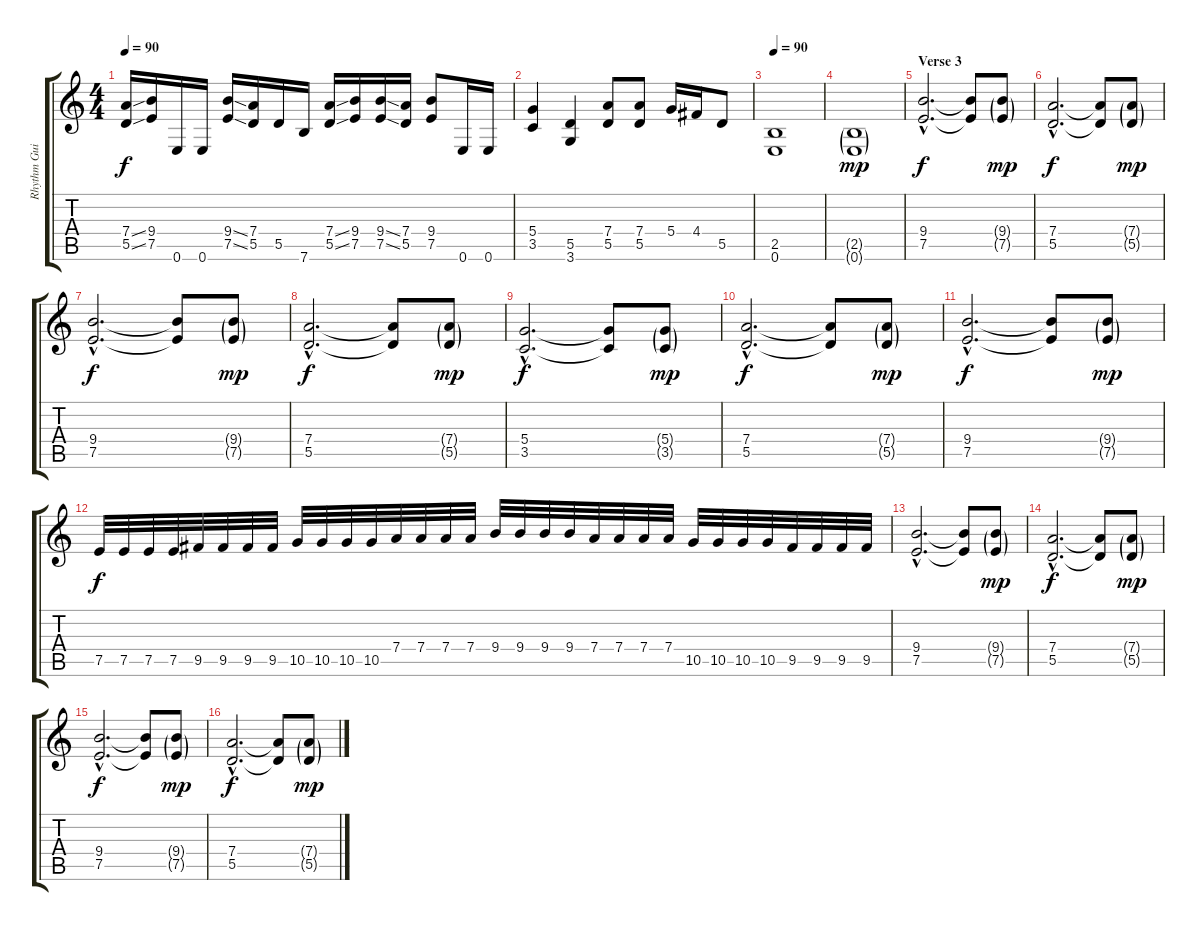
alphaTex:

\track ("Rhythm Guitar" "Rhythm Gui") {instrument distortionguitar}
\staff {score tabs}
\tuning (E4 B3 G3 D3 A2 E2) {hide}
\ts (4 4)
\tempo 90
\clef g2
\ks c
(7.4{ss} 5.5{ss}).16{dy f} (9.4 7.5).16 0.6.16 0.6.16 (9.4{ss} 7.5{ss}).16 (7.4 5.5).16 5.5.16 7.6.16 (7.4{ss} 5.5{ss}).16 (9.4 7.5).16 (9.4{ss} 7.5{ss}).16 (7.4 5.5).16 (9.4 7.5).8 0.6.16 0.6.16 |
(5.4 3.5).4 (5.5 3.6).4 (7.4 5.5).8 (7.4 5.5).8 5.4.16 4.4.16 5.5.8 |
\tempo 90
(2.5 0.6).1 |
(2.5{g} 0.6{g}).1{dy mp} |
\section ("" "Verse 3")
(9.4{hac} 7.5{hac}).2{d dy f} (9.4{t} 7.5{t}).8 (9.4{g} 7.5{g}).8{dy mp} |
(7.4{hac} 5.5{hac}).2{d dy f} (7.4{t} 5.5{t}).8 (7.4{g} 5.5{g}).8{dy mp} |
(9.4{hac} 7.5{hac}).2{d dy f} (9.4{t} 7.5{t}).8 (9.4{g} 7.5{g}).8{dy mp} |
(7.4{hac} 5.5{hac}).2{d dy f} (7.4{t} 5.5{t}).8 (7.4{g} 5.5{g}).8{dy mp} |
(5.4{hac} 3.5{hac}).2{d dy f} (5.4{t} 3.5{t}).8 (5.4{g} 3.5{g}).8{dy mp} |
(7.4{hac} 5.5{hac}).2{d dy f} (7.4{t} 5.5{t}).8 (7.4{g} 5.5{g}).8{dy mp} |
(9.4{hac} 7.5{hac}).2{d dy f} (9.4{t} 7.5{t}).8 (9.4{g} 7.5{g}).8{dy mp} |
7.5.32{dy f} 7.5.32 7.5.32 7.5.32 9.5.32 9.5.32 9.5.32 9.5.32 10.5.32 10.5.32 10.5.32 10.5.32 7.4.32 7.4.32 7.4.32 7.4.32 9.4.32 9.4.32 9.4.32 9.4.32 7.4.32 7.4.32 7.4.32 7.4.32 10.5.32 10.5.32 10.5.32 10.5.32 9.5.32 9.5.32 9.5.32 9.5.32 |
(9.4{hac} 7.5{hac}).2{d} (9.4{t} 7.5{t}).8 (9.4{g} 7.5{g}).8{dy mp} |
(7.4{hac} 5.5{hac}).2{d dy f} (7.4{t} 5.5{t}).8 (7.4{g} 5.5{g}).8{dy mp} |
(9.4{hac} 7.5{hac}).2{d dy f} (9.4{t} 7.5{t}).8 (9.4{g} 7.5{g}).8{dy mp} |
(7.4{hac} 5.5{hac}).2{d dy f} (7.4{t} 5.5{t}).8 (7.4{g} 5.5{g}).8{dy mp}
